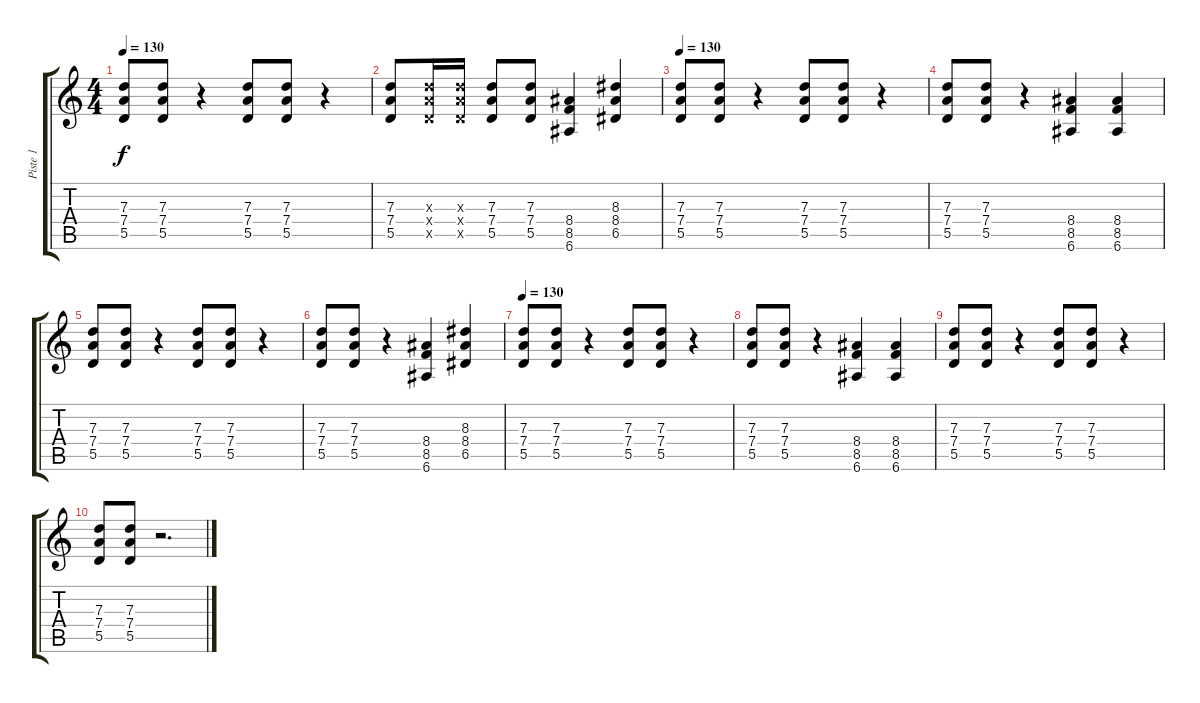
\track ("Piste 1" "Piste 1") {instrument overdrivenguitar}
\staff {score tabs}
\tuning (E4 B3 G3 D3 A2 E2) {hide}
\ts (4 4)
\tempo 130
\clef g2
\ks c
(7.3 7.4 5.5).8{dy f} (7.3 7.4 5.5).8 r.4 (7.3 7.4 5.5).8 (7.3 7.4 5.5).8 r.4 |
(7.3 7.4 5.5).8 (7.3{x} 7.4{x} 5.5{x}).16 (7.3{x} 7.4{x} 5.5{x}).16 (7.3 7.4 5.5).8 (7.3 7.4 5.5).8 (8.4 8.5 6.6).4 (8.3 8.4 6.5).4 |
\tempo 130
(7.3 7.4 5.5).8 (7.3 7.4 5.5).8 r.4 (7.3 7.4 5.5).8 (7.3 7.4 5.5).8 r.4 |
(7.3 7.4 5.5).8 (7.3 7.4 5.5).8 r.4 (8.4 8.5 6.6).4 (8.4 8.5 6.6).4 |
(7.3 7.4 5.5).8 (7.3 7.4 5.5).8 r.4 (7.3 7.4 5.5).8 (7.3 7.4 5.5).8 r.4 |
(7.3 7.4 5.5).8 (7.3 7.4 5.5).8 r.4 (8.4 8.5 6.6).4 (8.3 8.4 6.5).4 |
\tempo 130
(7.3 7.4 5.5).8 (7.3 7.4 5.5).8 r.4 (7.3 7.4 5.5).8 (7.3 7.4 5.5).8 r.4 |
(7.3 7.4 5.5).8 (7.3 7.4 5.5).8 r.4 (8.4 8.5 6.6).4 (8.4 8.5 6.6).4 |
(7.3 7.4 5.5).8 (7.3 7.4 5.5).8 r.4 (7.3 7.4 5.5).8 (7.3 7.4 5.5).8 r.4 |
(7.3 7.4 5.5).8 (7.3 7.4 5.5).8 r.2{d}
